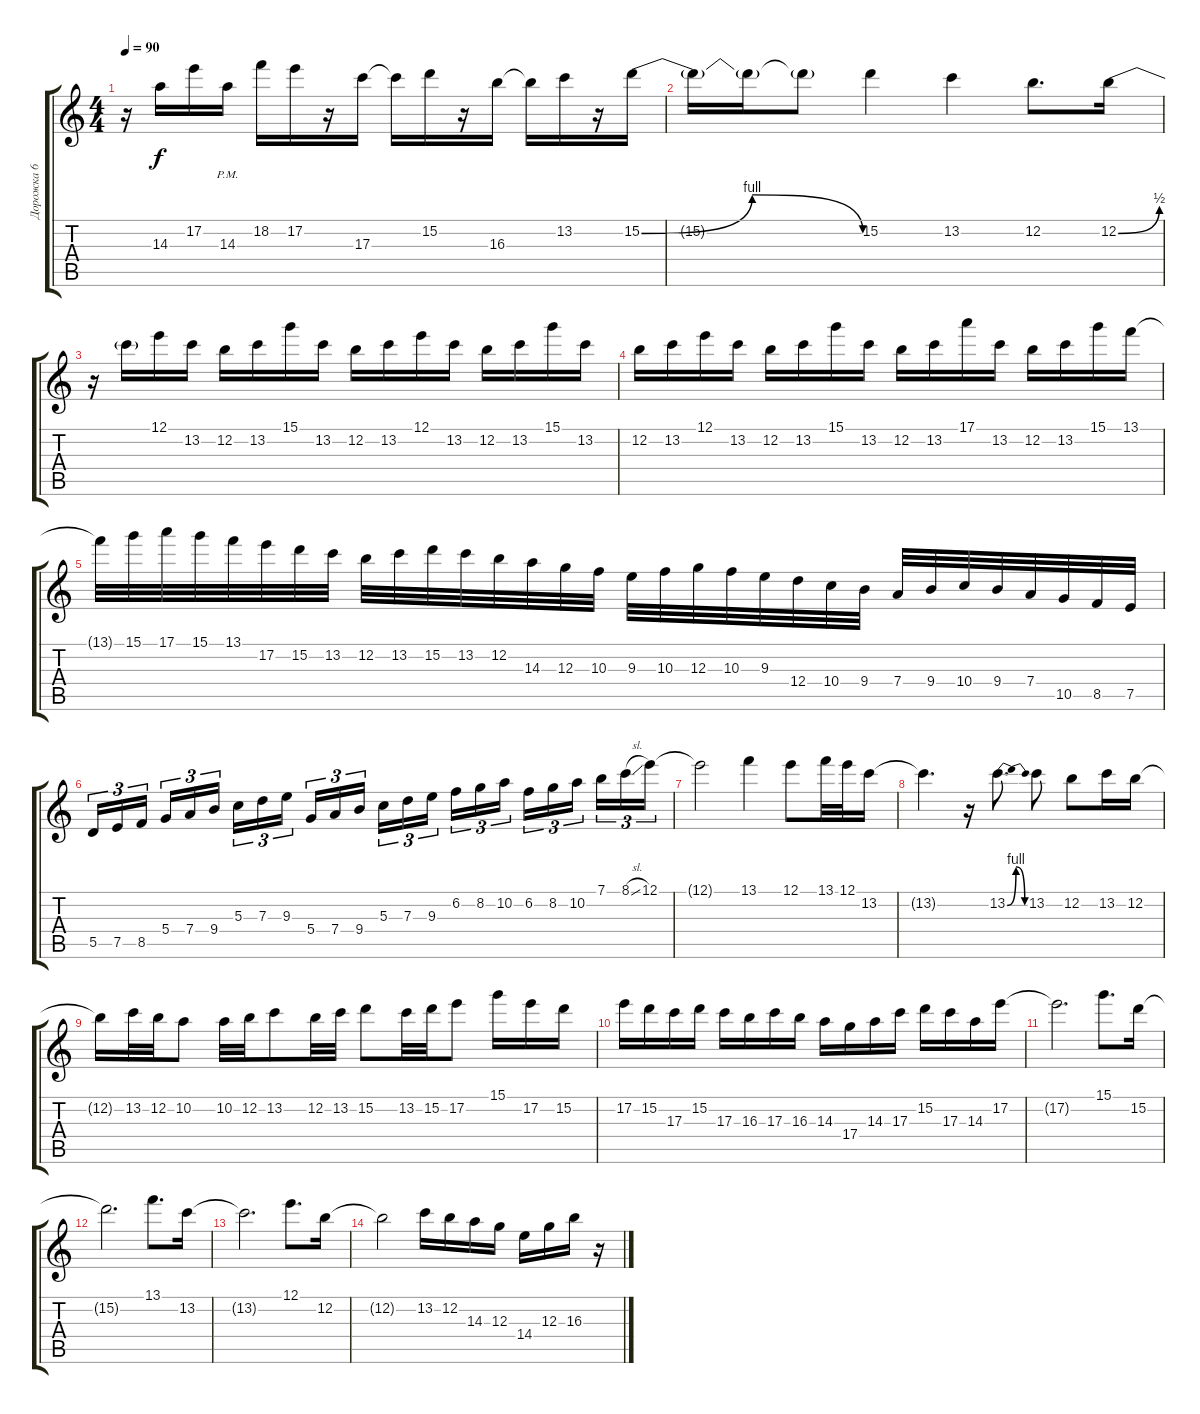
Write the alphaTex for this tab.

\track ("Дорожка 6" "Дорожка 6") {instrument overdrivenguitar}
\staff {score tabs}
\tuning (E4 B3 G3 D3 A2 D2) {hide}
\ts (4 4)
\tempo 90
\clef g2
\ks c
r.16{dy f} 14.3{t}.16 17.2.16 14.3{pm}.16 18.2.16 17.2.16 r.16 17.3.16 17.3{t}.16 15.2.16 r.16 16.3.16 16.3{t}.16 13.2.16 r.16 15.2{be (bendrelease 0 0 15 4 45 4 60 0)}.16 |
15.2{t}.16 15.2{t}.16 15.2{t}.8 15.2.4 13.2.4 12.2.8{d} 12.2{be (bend 0 0 60 2)}.16 |
r.16 12.2{t}.16 12.1.16 13.2.16 12.2.16 13.2.16 15.1.16 13.2.16 12.2.16 13.2.16 12.1.16 13.2.16 12.2.16 13.2.16 15.1.16 13.2.16 |
12.2.16 13.2.16 12.1.16 13.2.16 12.2.16 13.2.16 15.1.16 13.2.16 12.2.16 13.2.16 17.1.16 13.2.16 12.2.16 13.2.16 15.1.16 13.1.16 |
13.1{t}.32 15.1.32 17.1.32 15.1.32 13.1.32 17.2.32 15.2.32 13.2.32 12.2.32 13.2.32 15.2.32 13.2.32 12.2.32 14.3.32 12.3.32 10.3.32 9.3.32 10.3.32 12.3.32 10.3.32 9.3.32 12.4.32 10.4.32 9.4.32 7.4.32 9.4.32 10.4.32 9.4.32 7.4.32 10.5.32 8.5.32 7.5.32 |
5.5.16{tu (3 2)} 7.5.16{tu (3 2)} 8.5.16{tu (3 2) beam splitsecondary} 5.4.16{tu (3 2)} 7.4.16{tu (3 2)} 9.4.16{tu (3 2)} 5.3.16{tu (3 2)} 7.3.16{tu (3 2)} 9.3.16{tu (3 2) beam splitsecondary} 5.4.16{tu (3 2)} 7.4.16{tu (3 2)} 9.4.16{tu (3 2)} 5.3.16{tu (3 2)} 7.3.16{tu (3 2)} 9.3.16{tu (3 2) beam splitsecondary} 6.2.16{tu (3 2)} 8.2.16{tu (3 2)} 10.2.16{tu (3 2)} 6.2.16{tu (3 2)} 8.2.16{tu (3 2)} 10.2.16{tu (3 2) beam splitsecondary} 7.1.16{tu (3 2)} 8.1{sl}.16{tu (3 2)} 12.1.16{tu (3 2)} |
12.1{t}.2 13.1.4 12.1.8 13.1.32 12.1.32 13.2.16 |
13.2{t}.4{d} r.16 13.2{be (bendrelease 0 0 15 4 45 4 60 0)}.8{d} 13.2.8 12.2.8 13.2.16 12.2.16 |
12.2{t}.16 13.2.32 12.2.32 10.2.8 10.2.32 12.2.32 13.2.8 12.2.32 13.2.32 15.2.8 13.2.32 15.2.32 17.2.8 15.1.16 17.2.16 15.2.16 |
17.2.16 15.2.16 17.3.16 15.2.16 17.3.16 16.3.16 17.3.16 16.3.16 14.3.16 17.4.16 14.3.16 17.3.16 15.2.16 17.3.16 14.3.16 17.2.16 |
17.2{t}.2{d} 15.1.8{d} 15.2.16 |
15.2{t}.2{d} 13.1.8{d} 13.2.16 |
13.2{t}.2{d} 12.1.8{d} 12.2.16 |
12.2{t}.2 13.2.16 12.2.16 14.3.16 12.3.16 14.4.16 12.3.16 16.3.16 r.16
